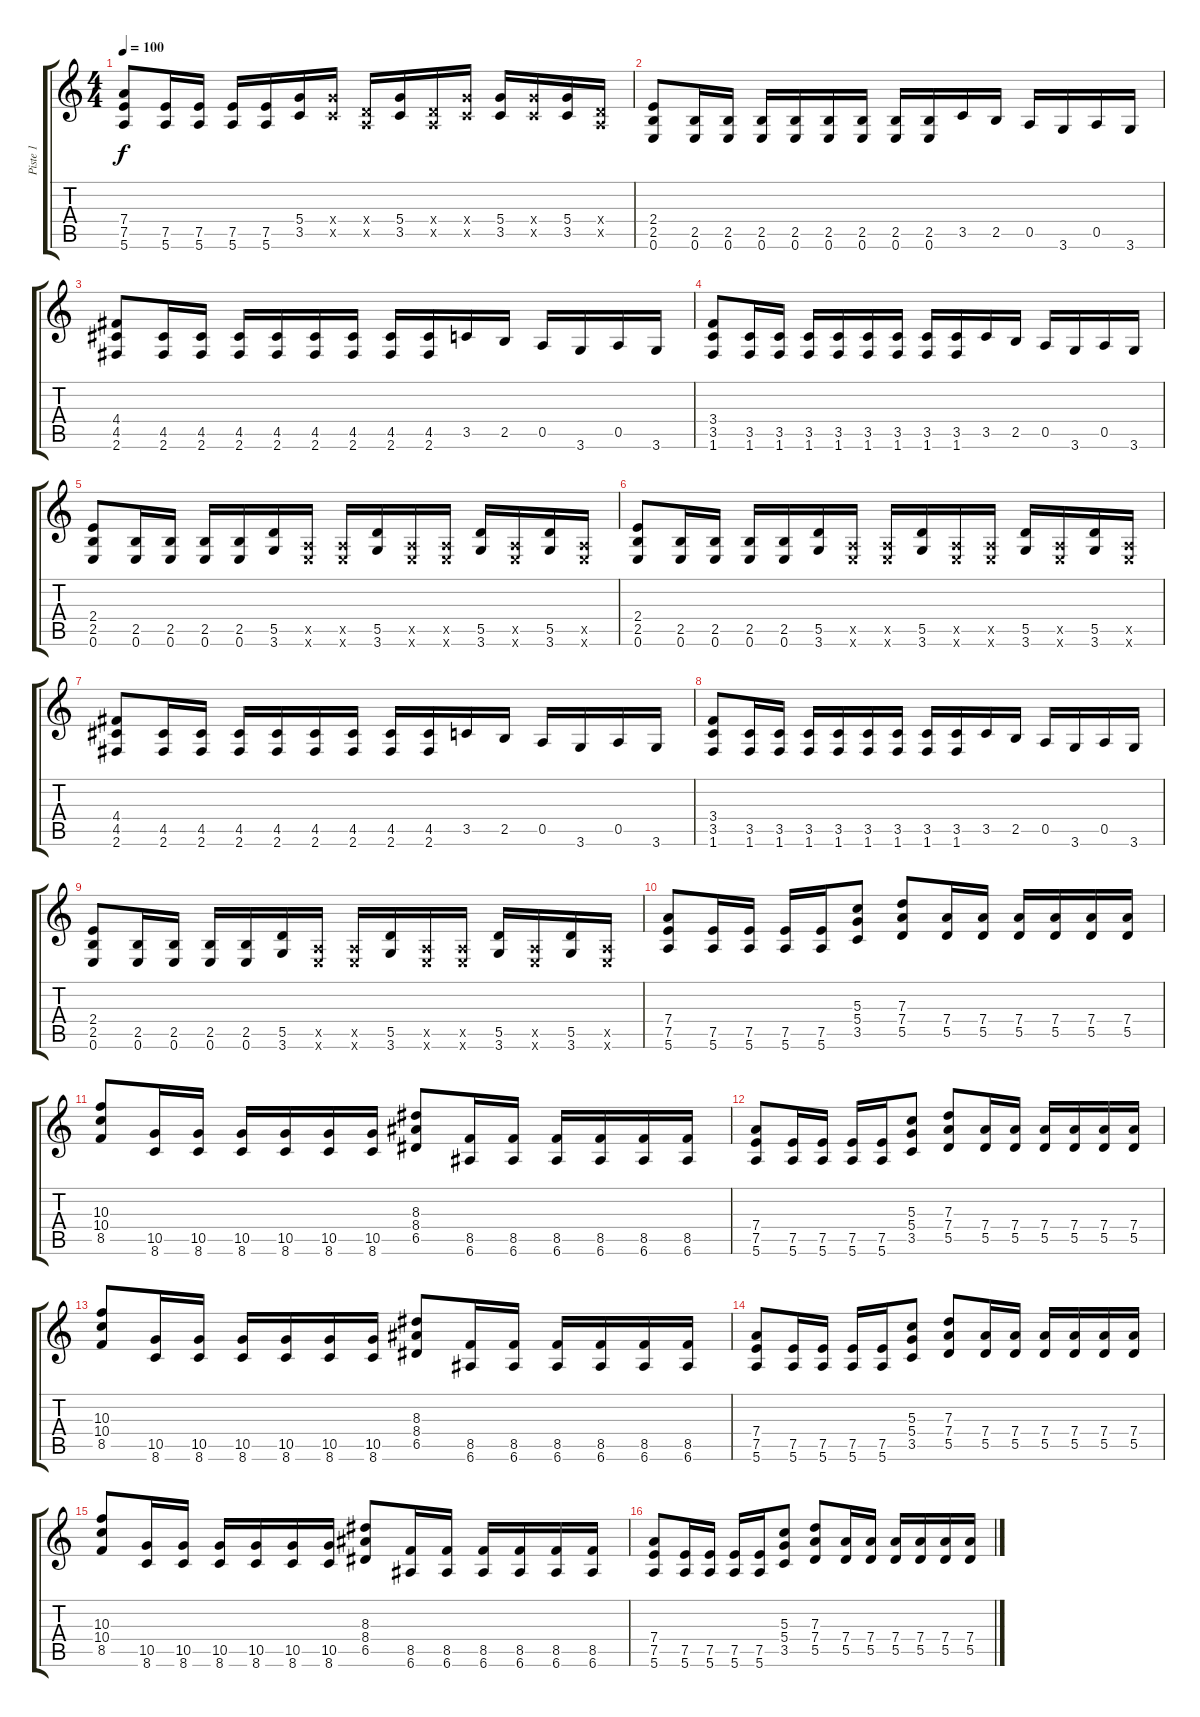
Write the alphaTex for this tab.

\track ("Piste 1" "Piste 1") {instrument distortionguitar}
\staff {score tabs}
\tuning (E4 B3 G3 D3 A2 E2) {hide}
\ts (4 4)
\tempo 100
\clef g2
\ks c
(7.4 7.5 5.6).8{dy f} (7.5 5.6).16 (7.5 5.6).16 (7.5 5.6).16 (7.5 5.6).16 (5.4 3.5).16 (5.4{x} 3.5{x}).16 (0.4{x} 0.5{x}).16 (5.4 3.5).16 (0.4{x} 0.5{x}).16 (5.4{x} 3.5{x}).16 (5.4 3.5).16 (5.4{x} 3.5{x}).16 (5.4 3.5).16 (0.4{x} 0.5{x}).16 |
(2.4 2.5 0.6).8 (2.5 0.6).16 (2.5 0.6).16 (2.5 0.6).16 (2.5 0.6).16 (2.5 0.6).16 (2.5 0.6).16 (2.5 0.6).16 (2.5 0.6).16 3.5.16 2.5.16 0.5.16 3.6.16 0.5.16 3.6.16 |
(4.4 4.5 2.6).8 (4.5 2.6).16 (4.5 2.6).16 (4.5 2.6).16 (4.5 2.6).16 (4.5 2.6).16 (4.5 2.6).16 (4.5 2.6).16 (4.5 2.6).16 3.5.16 2.5.16 0.5.16 3.6.16 0.5.16 3.6.16 |
(3.4 3.5 1.6).8 (3.5 1.6).16 (3.5 1.6).16 (3.5 1.6).16 (3.5 1.6).16 (3.5 1.6).16 (3.5 1.6).16 (3.5 1.6).16 (3.5 1.6).16 3.5.16 2.5.16 0.5.16 3.6.16 0.5.16 3.6.16 |
(2.4 2.5 0.6).8 (2.5 0.6).16 (2.5 0.6).16 (2.5 0.6).16 (2.5 0.6).16 (5.5 3.6).16 (0.5{x} 0.6{x}).16 (0.5{x} 0.6{x}).16 (5.5 3.6).16 (0.5{x} 0.6{x}).16 (0.5{x} 0.6{x}).16 (5.5 3.6).16 (0.5{x} 0.6{x}).16 (5.5 3.6).16 (0.5{x} 0.6{x}).16 |
(2.4 2.5 0.6).8 (2.5 0.6).16 (2.5 0.6).16 (2.5 0.6).16 (2.5 0.6).16 (5.5 3.6).16 (0.5{x} 0.6{x}).16 (0.5{x} 0.6{x}).16 (5.5 3.6).16 (0.5{x} 0.6{x}).16 (0.5{x} 0.6{x}).16 (5.5 3.6).16 (0.5{x} 0.6{x}).16 (5.5 3.6).16 (0.5{x} 0.6{x}).16 |
(4.4 4.5 2.6).8 (4.5 2.6).16 (4.5 2.6).16 (4.5 2.6).16 (4.5 2.6).16 (4.5 2.6).16 (4.5 2.6).16 (4.5 2.6).16 (4.5 2.6).16 3.5.16 2.5.16 0.5.16 3.6.16 0.5.16 3.6.16 |
(3.4 3.5 1.6).8 (3.5 1.6).16 (3.5 1.6).16 (3.5 1.6).16 (3.5 1.6).16 (3.5 1.6).16 (3.5 1.6).16 (3.5 1.6).16 (3.5 1.6).16 3.5.16 2.5.16 0.5.16 3.6.16 0.5.16 3.6.16 |
(2.4 2.5 0.6).8 (2.5 0.6).16 (2.5 0.6).16 (2.5 0.6).16 (2.5 0.6).16 (5.5 3.6).16 (0.5{x} 0.6{x}).16 (0.5{x} 0.6{x}).16 (5.5 3.6).16 (0.5{x} 0.6{x}).16 (0.5{x} 0.6{x}).16 (5.5 3.6).16 (0.5{x} 0.6{x}).16 (5.5 3.6).16 (0.5{x} 0.6{x}).16 |
(7.4 7.5 5.6).8 (7.5 5.6).16 (7.5 5.6).16 (7.5 5.6).16 (7.5 5.6).16 (5.3 5.4 3.5).8 (7.3 7.4 5.5).8 (7.4 5.5).16 (7.4 5.5).16 (7.4 5.5).16 (7.4 5.5).16 (7.4 5.5).16 (7.4 5.5).16 |
(10.3 10.4 8.5).8 (10.5 8.6).16 (10.5 8.6).16 (10.5 8.6).16 (10.5 8.6).16 (10.5 8.6).16 (10.5 8.6).16 (8.3 8.4 6.5).8 (8.5 6.6).16 (8.5 6.6).16 (8.5 6.6).16 (8.5 6.6).16 (8.5 6.6).16 (8.5 6.6).16 |
(7.4 7.5 5.6).8 (7.5 5.6).16 (7.5 5.6).16 (7.5 5.6).16 (7.5 5.6).16 (5.3 5.4 3.5).8 (7.3 7.4 5.5).8 (7.4 5.5).16 (7.4 5.5).16 (7.4 5.5).16 (7.4 5.5).16 (7.4 5.5).16 (7.4 5.5).16 |
(10.3 10.4 8.5).8 (10.5 8.6).16 (10.5 8.6).16 (10.5 8.6).16 (10.5 8.6).16 (10.5 8.6).16 (10.5 8.6).16 (8.3 8.4 6.5).8 (8.5 6.6).16 (8.5 6.6).16 (8.5 6.6).16 (8.5 6.6).16 (8.5 6.6).16 (8.5 6.6).16 |
(7.4 7.5 5.6).8 (7.5 5.6).16 (7.5 5.6).16 (7.5 5.6).16 (7.5 5.6).16 (5.3 5.4 3.5).8 (7.3 7.4 5.5).8 (7.4 5.5).16 (7.4 5.5).16 (7.4 5.5).16 (7.4 5.5).16 (7.4 5.5).16 (7.4 5.5).16 |
(10.3 10.4 8.5).8 (10.5 8.6).16 (10.5 8.6).16 (10.5 8.6).16 (10.5 8.6).16 (10.5 8.6).16 (10.5 8.6).16 (8.3 8.4 6.5).8 (8.5 6.6).16 (8.5 6.6).16 (8.5 6.6).16 (8.5 6.6).16 (8.5 6.6).16 (8.5 6.6).16 |
(7.4 7.5 5.6).8 (7.5 5.6).16 (7.5 5.6).16 (7.5 5.6).16 (7.5 5.6).16 (5.3 5.4 3.5).8 (7.3 7.4 5.5).8 (7.4 5.5).16 (7.4 5.5).16 (7.4 5.5).16 (7.4 5.5).16 (7.4 5.5).16 (7.4 5.5).16
